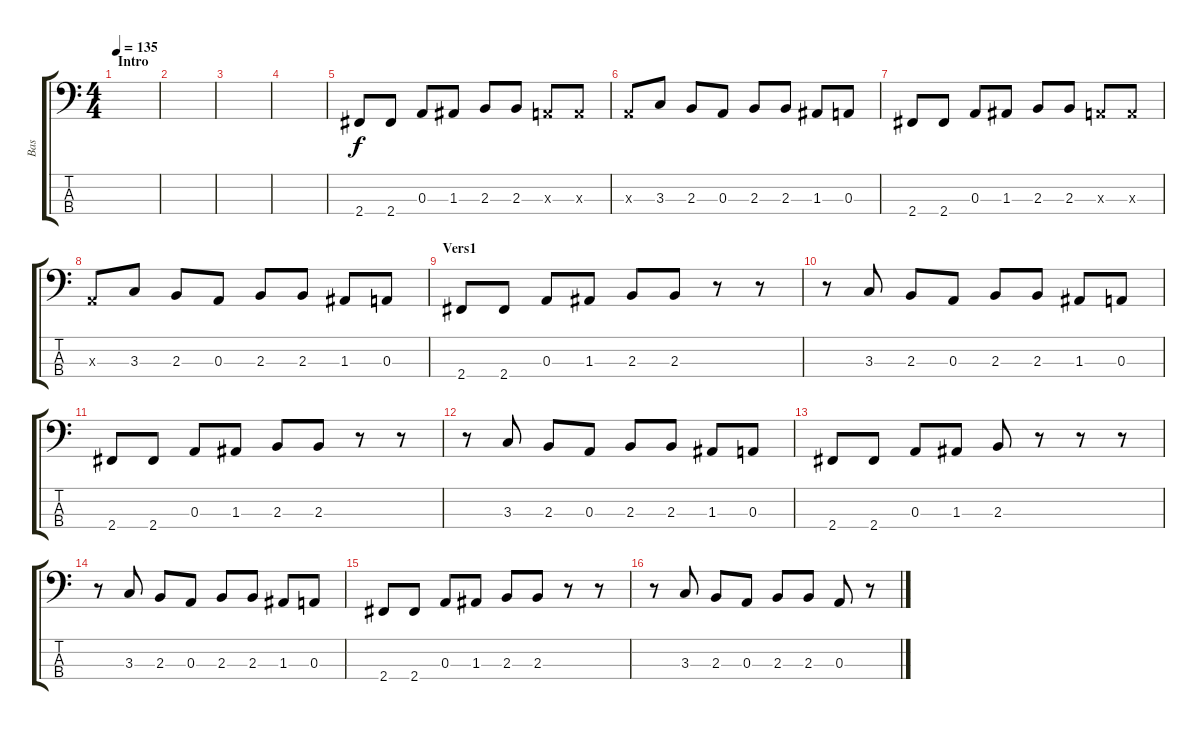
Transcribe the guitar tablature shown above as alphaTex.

\track ("Bas" "Bas") {instrument electricbassfinger}
\staff {score tabs}
\tuning (G2 D2 A1 E1) {hide}
\ts (4 4)
\section ("" "Intro")
\tempo 135
\clef f4
\ks c
|
|
|
|
2.4.8 2.4.8 0.3.8 1.3.8 2.3.8 2.3.8 0.3{x}.8 0.3{x}.8 |
0.3{x}.8 3.3.8 2.3.8 0.3.8 2.3.8 2.3.8 1.3.8 0.3.8 |
2.4.8 2.4.8 0.3.8 1.3.8 2.3.8 2.3.8 0.3{x}.8 0.3{x}.8 |
0.3{x}.8 3.3.8 2.3.8 0.3.8 2.3.8 2.3.8 1.3.8 0.3.8 |
\section ("" "Vers1")
2.4.8 2.4.8 0.3.8 1.3.8 2.3.8 2.3.8 r.8 r.8 |
r.8 3.3.8 2.3.8 0.3.8 2.3.8 2.3.8 1.3.8 0.3.8 |
2.4.8 2.4.8 0.3.8 1.3.8 2.3.8 2.3.8 r.8 r.8 |
r.8 3.3.8 2.3.8 0.3.8 2.3.8 2.3.8 1.3.8 0.3.8 |
2.4.8 2.4.8 0.3.8 1.3.8 2.3.8 r.8 r.8 r.8 |
r.8 3.3.8 2.3.8 0.3.8 2.3.8 2.3.8 1.3.8 0.3.8 |
2.4.8 2.4.8 0.3.8 1.3.8 2.3.8 2.3.8 r.8 r.8 |
r.8 3.3.8 2.3.8 0.3.8 2.3.8 2.3.8 0.3.8 r.8
